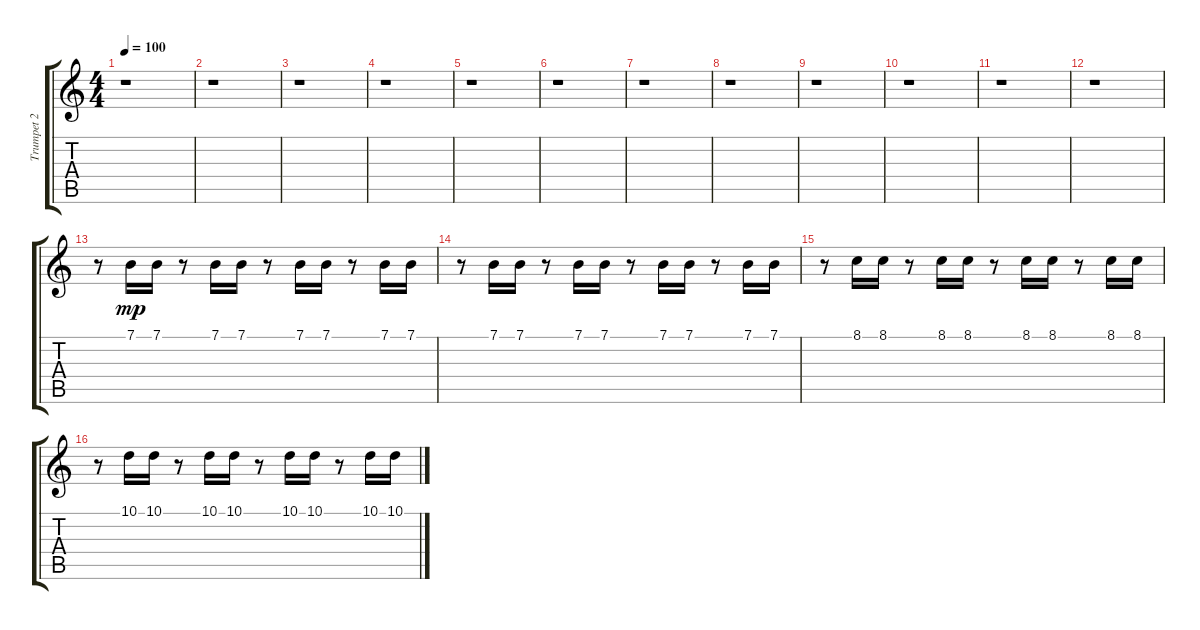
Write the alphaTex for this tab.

\track ("Trumpet 2" "Trumpet 2") {instrument trombone}
\staff {score tabs}
\tuning (E4 B3 G3 D3 A2 E2) {hide}
\ts (4 4)
\tempo 100
\clef g2
\ks c
r.1{dy mp} |
r.1 |
r.1 |
r.1 |
r.1 |
r.1 |
r.1 |
r.1 |
r.1 |
r.1 |
r.1 |
r.1 |
r.8 7.1.16 7.1.16 r.8 7.1.16 7.1.16 r.8 7.1.16 7.1.16 r.8 7.1.16 7.1.16 |
r.8 7.1.16 7.1.16 r.8 7.1.16 7.1.16 r.8 7.1.16 7.1.16 r.8 7.1.16 7.1.16 |
r.8 8.1.16 8.1.16 r.8 8.1.16 8.1.16 r.8 8.1.16 8.1.16 r.8 8.1.16 8.1.16 |
r.8 10.1.16 10.1.16 r.8 10.1.16 10.1.16 r.8 10.1.16 10.1.16 r.8 10.1.16 10.1.16
